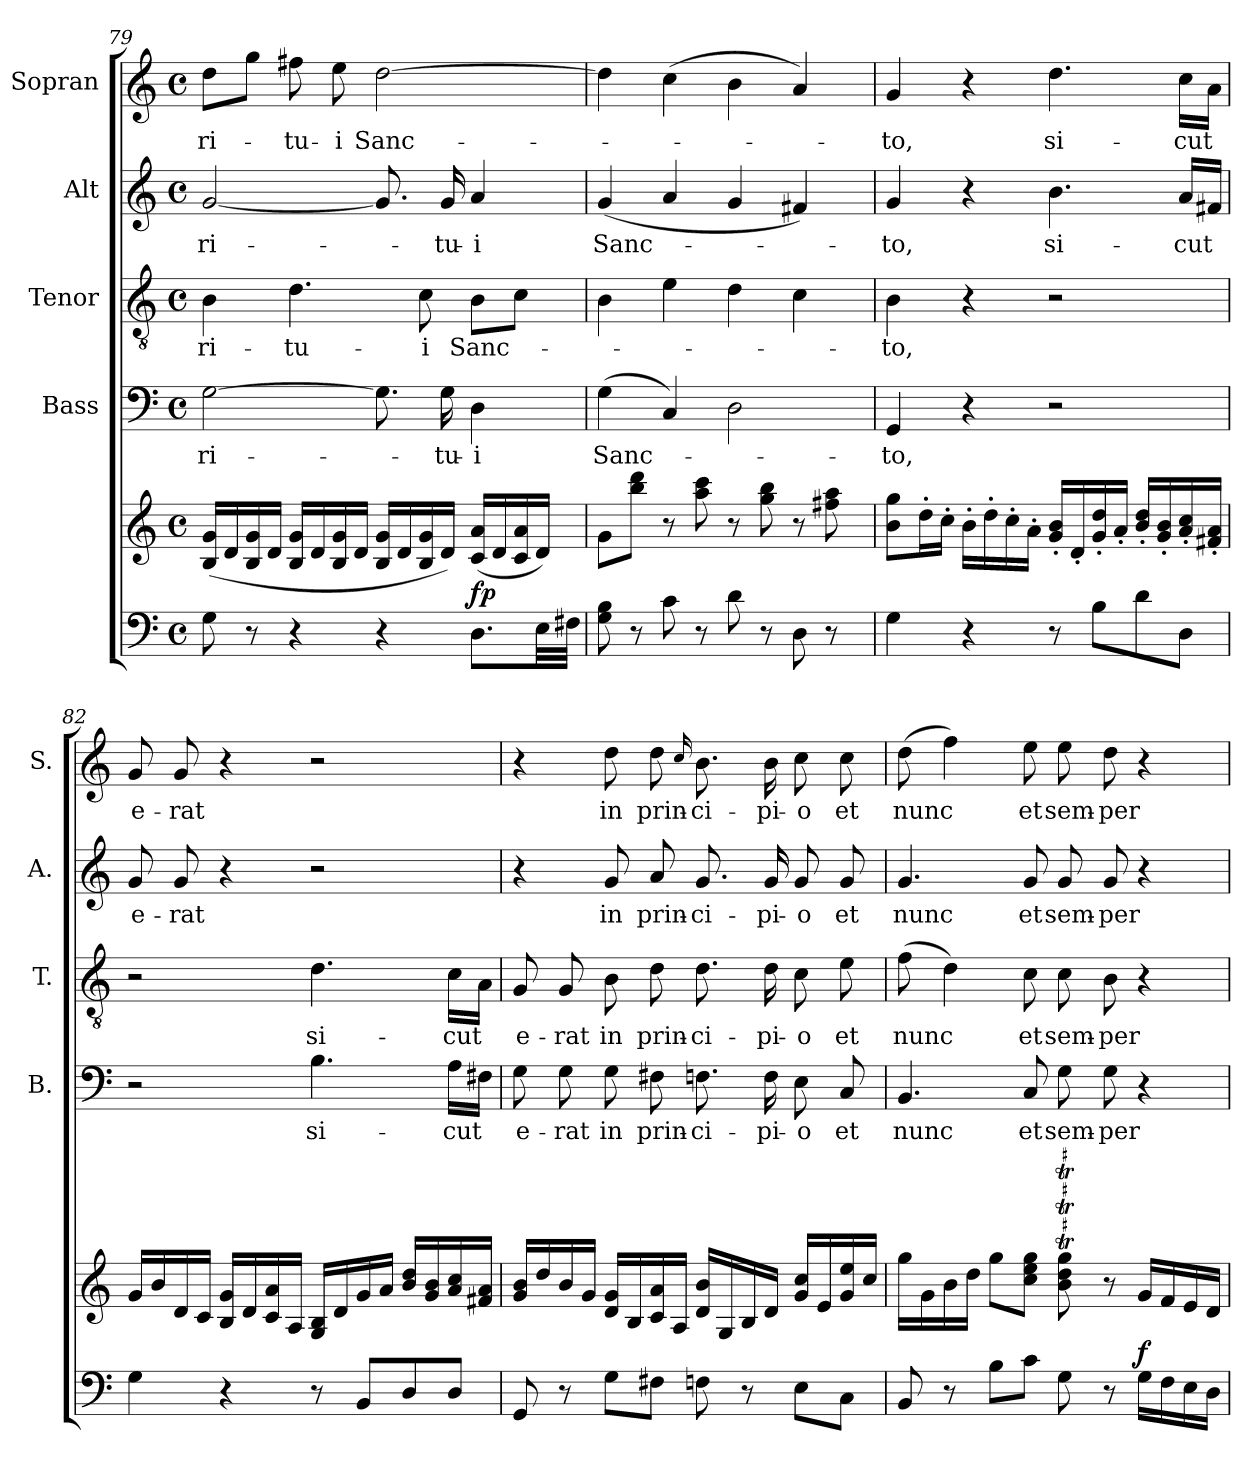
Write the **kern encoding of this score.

**kern	**kern	**dynam	**kern	**text	**kern	**text	**kern	**text	**kern	**text
*part5	*part5	*part5	*part4	*part4	*part3	*part3	*part2	*part2	*part1	*part1
*staff6	*staff5	*staff5/6	*staff4	*staff4	*staff3	*staff3	*staff2	*staff2	*staff1	*staff1
*	*	*	*I"Bass	*	*I"Tenor	*	*I"Alt	*	*I"Sopran	*
*	*	*	*I'B.	*	*I'T.	*	*I'A.	*	*I'S.	*
!!LO:PB:g=z
*clefF4	*clefG2	*	*clefF4	*	*clefGv2	*	*clefG2	*	*clefG2	*
*k[]	*k[]	*	*k[]	*	*k[]	*	*k[]	*	*k[]	*
*C:	*C:	*	*C:	*	*C:	*	*C:	*	*C:	*
*M4/4	*M4/4	*	*M4/4	*	*M4/4	*	*M4/4	*	*M4/4	*
*met(c)	*met(c)	*	*met(c)	*	*met(c)	*	*met(c)	*	*met(c)	*
=79	=79	=79	=79	=79	=79	=79	=79	=79	=79	=79
!	!	!	!	!LO:LY:b	!	!LO:LY:b	!	!LO:LY:b	!	!LO:LY:b
8G\	(<16B/ 16g/LL	.	[2G\	-ri-	4B\	-ri-	[2g/	-ri-	8dd\L	-ri-
.	16d/	.	.	.	.	.	.	.	.	.
8r	16B/ 16g/	.	.	.	.	.	.	.	8gg\J	.
.	16d/JJ	.	.	.	.	.	.	.	.	.
!	!	!	!	!	!	!LO:LY:b	!	!	!	!LO:LY:b
4r	16B/ 16g/LL	.	.	.	4.d\	-tu-	.	.	8ff#X\	-tu-
.	16d/	.	.	.	.	.	.	.	.	.
!	!	!	!	!	!	!	!	!	!	!LO:LY:b
.	16B/ 16g/	.	.	.	.	.	.	.	8ee\	-i
.	16d/JJ	.	.	.	.	.	.	.	.	.
!	!	!	!	!	!	!	!	!	!	!LO:LY:b
4r	16B/ 16g/LL	.	8.G\]	.	.	.	8.g/]	.	[2dd\	Sanc-
.	16d/	.	.	.	.	.	.	.	.	.
!	!	!	!	!	!	!LO:LY:b	!	!	!	!
.	16B/ 16g/	.	.	.	8c\	-i	.	.	.	.
!	!	!	!	!LO:LY:b	!	!	!	!LO:LY:b	!	!
.	16d/JJ)	.	16G\	-tu-	.	.	16g/	-tu-	.	.
!	!	!LO:DY:b	!	!LO:LY:b	!	!LO:LY:b	!	!LO:LY:b	!	!
8.D\L	(<16c/ 16a/LL	fp	4D\	-i	8B\L	Sanc-	4a/	-i	.	.
.	16d/	.	.	.	.	.	.	.	.	.
.	16c/ 16a/	.	.	.	8c\J	.	.	.	.	.
32E\LL	16d/JJ)	.	.	.	.	.	.	.	.	.
32F#X\JJJ	.	.	.	.	.	.	.	.	.	.
=80	=80	=80	=80	=80	=80	=80	=80	=80	=80	=80
!	!	!	!	!LO:LY:b	!	!	!	!LO:LY:b	!	!
8G\ 8B\	8g\L	.	(>4G\	Sanc-	4B\	.	(<4g/	Sanc-	4dd\]	.
8r	8bb\ 8ddd\J	.	.	.	.	.	.	.	.	.
8c\	8r	.	4C/)	.	4e\	.	4a/	.	(>4cc\	.
8r	8aa\ 8ccc\	.	.	.	.	.	.	.	.	.
8d\	8r	.	2D\	.	4d\	.	4g/	.	4b\	.
8r	8gg\ 8bb\	.	.	.	.	.	.	.	.	.
8D\	8r	.	.	.	4c\	.	4f#X/)	.	4a/)	.
8r	8ff#X\ 8aa\	.	.	.	.	.	.	.	.	.
=81	=81	=81	=81	=81	=81	=81	=81	=81	=81	=81
!	!	!	!	!LO:LY:b	!	!LO:LY:b	!	!LO:LY:b	!	!LO:LY:b
4G\	8b\ 8gg\L	.	4GG/	-to,	4B\	-to,	4g/	-to,	4g/	-to,
.	16dd'>\L	.	.	.	.	.	.	.	.	.
.	16cc'>\JJ	.	.	.	.	.	.	.	.	.
4r	16b'>\LL	.	4r	.	4r	.	4r	.	4r	.
.	16dd'>\	.	.	.	.	.	.	.	.	.
.	16cc'>\	.	.	.	.	.	.	.	.	.
.	16a'>\JJ	.	.	.	.	.	.	.	.	.
!	!	!	!	!	!	!	!	!LO:LY:b	!	!LO:LY:b
8r	16g/'< 16b/'<LL	.	2r	.	2r	.	4.b\	si-	4.dd\	si-
.	16d'</	.	.	.	.	.	.	.	.	.
8B\L	16g/'< 16dd/'<	.	.	.	.	.	.	.	.	.
.	16a'</JJ	.	.	.	.	.	.	.	.	.
8d\	16b/'< 16dd/'<LL	.	.	.	.	.	.	.	.	.
.	16g/'< 16b/'<	.	.	.	.	.	.	.	.	.
!	!	!	!	!	!	!	!	!LO:LY:b	!	!LO:LY:b
8D\J	16a/'< 16cc/'<	.	.	.	.	.	16a/LL	-cut	16cc\LL	-cut
.	16f#X/'< 16a/'<JJ	.	.	.	.	.	16f#X/JJ	.	16a\JJ	.
!!LO:LB:g=z
=82	=82	=82	=82	=82	=82	=82	=82	=82	=82	=82
!	!	!	!	!	!	!	!	!LO:LY:b	!	!LO:LY:b
4G\	16g/LL	.	2r	.	2r	.	8g/	e-	8g/	e-
.	16b/	.	.	.	.	.	.	.	.	.
!	!	!	!	!	!	!	!	!LO:LY:b	!	!LO:LY:b
.	16d/	.	.	.	.	.	8g/	-rat	8g/	-rat
.	16c/JJ	.	.	.	.	.	.	.	.	.
4r	16B/ 16g/LL	.	.	.	.	.	4r	.	4r	.
.	16d/	.	.	.	.	.	.	.	.	.
.	16c/ 16a/	.	.	.	.	.	.	.	.	.
.	16A/JJ	.	.	.	.	.	.	.	.	.
!	!	!	!	!LO:LY:b	!	!LO:LY:b	!	!	!	!
8r	16G/ 16B/LL	.	4.B\	si-	4.d\	si-	2r	.	2r	.
.	16d/	.	.	.	.	.	.	.	.	.
8BB/L	16g/	.	.	.	.	.	.	.	.	.
.	16a/JJ	.	.	.	.	.	.	.	.	.
8D/	16b/ 16dd/LL	.	.	.	.	.	.	.	.	.
.	16g/ 16b/	.	.	.	.	.	.	.	.	.
!	!	!	!	!LO:LY:b	!	!LO:LY:b	!	!	!	!
8D/J	16a/ 16cc/	.	16A\LL	-cut	16c\LL	-cut	.	.	.	.
.	16f#X/ 16a/JJ	.	16F#X\JJ	.	16A\JJ	.	.	.	.	.
=83	=83	=83	=83	=83	=83	=83	=83	=83	=83	=83
!	!	!	!	!LO:LY:b	!	!LO:LY:b	!	!	!	!
8GG/	16g/ 16b/LL	.	8G\	e-	8G/	e-	4r	.	4r	.
.	16dd/	.	.	.	.	.	.	.	.	.
!	!	!	!	!LO:LY:b	!	!LO:LY:b	!	!	!	!
8r	16b/	.	8G\	-rat	8G/	-rat	.	.	.	.
.	16g/JJ	.	.	.	.	.	.	.	.	.
!	!	!	!	!LO:LY:b	!	!LO:LY:b	!	!LO:LY:b	!	!LO:LY:b
8G\L	16d/ 16g/LL	.	8G\	in	8B\	in	8g/	in	8dd\	in
.	16B/	.	.	.	.	.	.	.	.	.
!	!	!	!	!LO:LY:b	!	!LO:LY:b	!	!LO:LY:b	!	!LO:LY:b
8F#X\J	16c/ 16a/	.	8F#X\	prin-	8d\	prin-	8a/	prin-	8dd\	prin-
.	16A/JJ	.	.	.	.	.	.	.	.	.
.	.	.	.	.	.	.	.	.	16qqcc/	.
!	!	!	!	!LO:LY:b	!	!LO:LY:b	!	!LO:LY:b	!	!LO:LY:b
8Fn\	16d/ 16b/LL	.	8.Fn\	-ci-	8.d\	-ci-	8.g/	-ci-	8.b\	-ci-
.	16G/	.	.	.	.	.	.	.	.	.
8r	16B/	.	.	.	.	.	.	.	.	.
!	!	!	!	!LO:LY:b	!	!LO:LY:b	!	!LO:LY:b	!	!LO:LY:b
.	16d/JJ	.	16F\	-pi-	16d\	-pi-	16g/	-pi-	16b\	-pi-
!	!	!	!	!LO:LY:b	!	!LO:LY:b	!	!LO:LY:b	!	!LO:LY:b
8E\L	16g/ 16cc/LL	.	8E\	-o	8c\	-o	8g/	-o	8cc\	-o
.	16e/	.	.	.	.	.	.	.	.	.
!	!	!	!	!LO:LY:b	!	!LO:LY:b	!	!LO:LY:b	!	!LO:LY:b
8C\J	16g/ 16ee/	.	8C/	et	8e\	et	8g/	et	8cc\	et
.	16cc/JJ	.	.	.	.	.	.	.	.	.
=84	=84	=84	=84	=84	=84	=84	=84	=84	=84	=84
!	!	!	!	!LO:LY:b	!	!LO:LY:b	!	!LO:LY:b	!	!LO:LY:b
8BB/	16gg\LL	.	4.BB/	nunc	(>8f\	nunc	4.g/	nunc	(>8dd\	nunc
.	16g\	.	.	.	.	.	.	.	.	.
8r	16b\	.	.	.	4d\)	.	.	.	4ff\)	.
.	16dd\JJ	.	.	.	.	.	.	.	.	.
8B\L	8gg\L	.	.	.	.	.	.	.	.	.
!	!	!	!	!LO:LY:b	!	!LO:LY:b	!	!LO:LY:b	!	!LO:LY:b
8c\J	8cc\ 8ee\ 8gg\J	.	8C/	et	8c\	et	8g/	et	8ee\	et
!	!	!	!	!LO:LY:b	!	!LO:LY:b	!	!LO:LY:b	!	!LO:LY:b
8G\	8b\T 8dd\T 8gg\T	.	8G\	sem-	8c\	sem-	8g/	sem-	8ee\	sem-
!	!	!	!	!LO:LY:b	!	!LO:LY:b	!	!LO:LY:b	!	!LO:LY:b
8r	8r	.	8G\	-per	8B\	-per	8g/	-per	8dd\	-per
!	!	!LO:DY:a=2	!	!	!	!	!	!	!	!
16G\LL	16g/LL	f	4r	.	4r	.	4r	.	4r	.
16F\	16f/	.	.	.	.	.	.	.	.	.
16E\	16e/	.	.	.	.	.	.	.	.	.
16D\JJ	16d/JJ	.	.	.	.	.	.	.	.	.
=	=	=	=	=	=	=	=	=	=	=
*-	*-	*-	*-	*-	*-	*-	*-	*-	*-	*-
